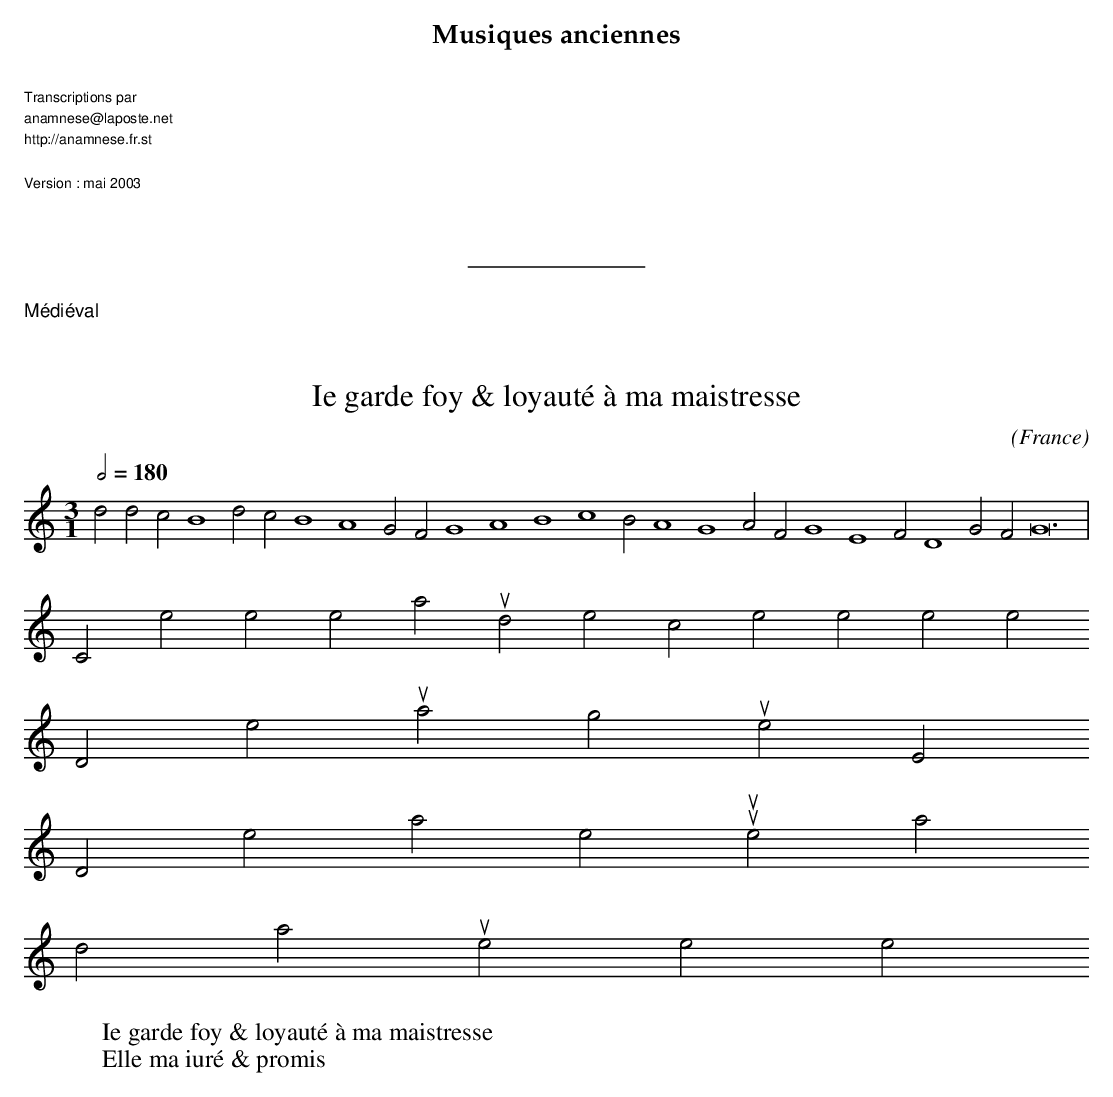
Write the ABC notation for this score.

X:1
T:Ie garde foy & loyauté à ma maistresse
C:
O:France
M:3/1
L:1/2
Q:1/2=180
K:C
ddc B2 dc B2 A2 GF G2 A2 B2 c2 B A2 G2 A F G2E2 F D2 G F G6 |
W:Ie garde foy & loyauté à ma maistresse
Cõme elle aussi de son costé me tient promesse
W:Elle ma iuré & promis
Depuis n'aguere,
De m'aimer sur tous ses amis,
D'amour entiere.
